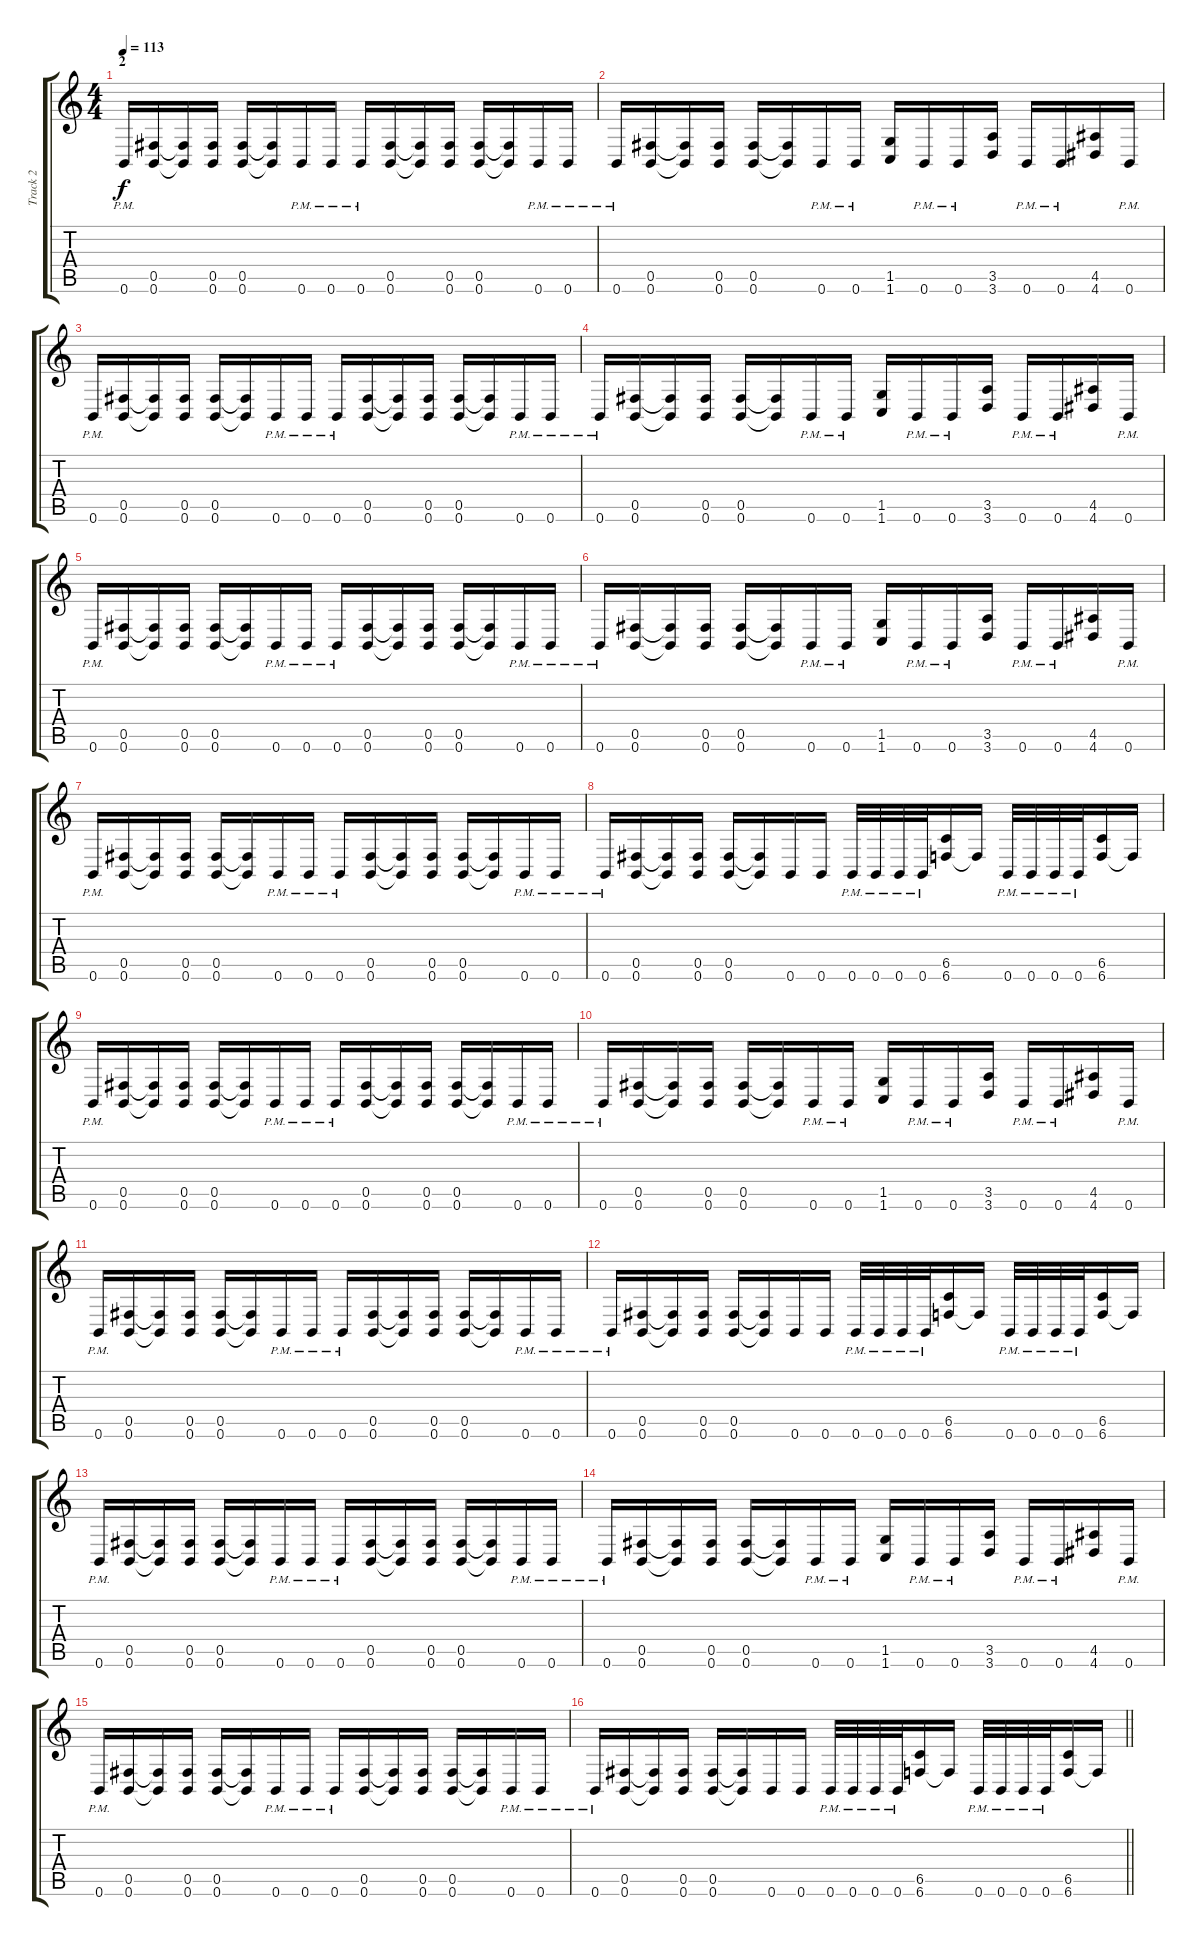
\track ("Track 2" "Track 2") {instrument distortionguitar}
\staff {score tabs}
\tuning (Db4 Ab3 E3 B2 Gb2 B1) {hide}
\ts (4 4)
\section ("" "2")
\tempo 113
\clef g2
\ks c
0.6{pm}.16{dy f} (0.5 0.6).16 (0.5{t} 0.6{t}).16 (0.5 0.6).16 (0.5 0.6).16 (0.5{t} 0.6{t}).16 0.6{pm}.16 0.6{pm}.16 0.6{pm}.16 (0.5 0.6).16 (0.5{t} 0.6{t}).16 (0.5 0.6).16 (0.5 0.6).16 (0.5{t} 0.6{t}).16 0.6{pm}.16 0.6{pm}.16 |
0.6{pm}.16 (0.5 0.6).16 (0.5{t} 0.6{t}).16 (0.5 0.6).16 (0.5 0.6).16 (0.5{t} 0.6{t}).16 0.6{pm}.16 0.6{pm}.16 (1.5 1.6).16 0.6{pm}.16 0.6{pm}.16 (3.5 3.6).16 0.6{pm}.16 0.6{pm}.16 (4.5 4.6).16 0.6{pm}.16 |
0.6{pm}.16 (0.5 0.6).16 (0.5{t} 0.6{t}).16 (0.5 0.6).16 (0.5 0.6).16 (0.5{t} 0.6{t}).16 0.6{pm}.16 0.6{pm}.16 0.6{pm}.16 (0.5 0.6).16 (0.5{t} 0.6{t}).16 (0.5 0.6).16 (0.5 0.6).16 (0.5{t} 0.6{t}).16 0.6{pm}.16 0.6{pm}.16 |
0.6{pm}.16 (0.5 0.6).16 (0.5{t} 0.6{t}).16 (0.5 0.6).16 (0.5 0.6).16 (0.5{t} 0.6{t}).16 0.6{pm}.16 0.6{pm}.16 (1.5 1.6).16 0.6{pm}.16 0.6{pm}.16 (3.5 3.6).16 0.6{pm}.16 0.6{pm}.16 (4.5 4.6).16 0.6{pm}.16 |
0.6{pm}.16 (0.5 0.6).16 (0.5{t} 0.6{t}).16 (0.5 0.6).16 (0.5 0.6).16 (0.5{t} 0.6{t}).16 0.6{pm}.16 0.6{pm}.16 0.6{pm}.16 (0.5 0.6).16 (0.5{t} 0.6{t}).16 (0.5 0.6).16 (0.5 0.6).16 (0.5{t} 0.6{t}).16 0.6{pm}.16 0.6{pm}.16 |
0.6{pm}.16 (0.5 0.6).16 (0.5{t} 0.6{t}).16 (0.5 0.6).16 (0.5 0.6).16 (0.5{t} 0.6{t}).16 0.6{pm}.16 0.6{pm}.16 (1.5 1.6).16 0.6{pm}.16 0.6{pm}.16 (3.5 3.6).16 0.6{pm}.16 0.6{pm}.16 (4.5 4.6).16 0.6{pm}.16 |
0.6{pm}.16 (0.5 0.6).16 (0.5{t} 0.6{t}).16 (0.5 0.6).16 (0.5 0.6).16 (0.5{t} 0.6{t}).16 0.6{pm}.16 0.6{pm}.16 0.6{pm}.16 (0.5 0.6).16 (0.5{t} 0.6{t}).16 (0.5 0.6).16 (0.5 0.6).16 (0.5{t} 0.6{t}).16 0.6{pm}.16 0.6{pm}.16 |
0.6{pm}.16 (0.5 0.6).16 (0.5{t} 0.6{t}).16 (0.5 0.6).16 (0.5 0.6).16 (0.5{t} 0.6{t}).16 0.6.16 0.6.16 0.6{pm}.32 0.6{pm}.32 0.6{pm}.32 0.6{pm}.32 (6.5 6.6).16 6.6{t}.16 0.6{pm}.32 0.6{pm}.32 0.6{pm}.32 0.6{pm}.32 (6.5 6.6).16 6.6{t}.16 |
0.6{pm}.16 (0.5 0.6).16 (0.5{t} 0.6{t}).16 (0.5 0.6).16 (0.5 0.6).16 (0.5{t} 0.6{t}).16 0.6{pm}.16 0.6{pm}.16 0.6{pm}.16 (0.5 0.6).16 (0.5{t} 0.6{t}).16 (0.5 0.6).16 (0.5 0.6).16 (0.5{t} 0.6{t}).16 0.6{pm}.16 0.6{pm}.16 |
0.6{pm}.16 (0.5 0.6).16 (0.5{t} 0.6{t}).16 (0.5 0.6).16 (0.5 0.6).16 (0.5{t} 0.6{t}).16 0.6{pm}.16 0.6{pm}.16 (1.5 1.6).16 0.6{pm}.16 0.6{pm}.16 (3.5 3.6).16 0.6{pm}.16 0.6{pm}.16 (4.5 4.6).16 0.6{pm}.16 |
0.6{pm}.16 (0.5 0.6).16 (0.5{t} 0.6{t}).16 (0.5 0.6).16 (0.5 0.6).16 (0.5{t} 0.6{t}).16 0.6{pm}.16 0.6{pm}.16 0.6{pm}.16 (0.5 0.6).16 (0.5{t} 0.6{t}).16 (0.5 0.6).16 (0.5 0.6).16 (0.5{t} 0.6{t}).16 0.6{pm}.16 0.6{pm}.16 |
0.6{pm}.16 (0.5 0.6).16 (0.5{t} 0.6{t}).16 (0.5 0.6).16 (0.5 0.6).16 (0.5{t} 0.6{t}).16 0.6.16 0.6.16 0.6{pm}.32 0.6{pm}.32 0.6{pm}.32 0.6{pm}.32 (6.5 6.6).16 6.6{t}.16 0.6{pm}.32 0.6{pm}.32 0.6{pm}.32 0.6{pm}.32 (6.5 6.6).16 6.6{t}.16 |
0.6{pm}.16 (0.5 0.6).16 (0.5{t} 0.6{t}).16 (0.5 0.6).16 (0.5 0.6).16 (0.5{t} 0.6{t}).16 0.6{pm}.16 0.6{pm}.16 0.6{pm}.16 (0.5 0.6).16 (0.5{t} 0.6{t}).16 (0.5 0.6).16 (0.5 0.6).16 (0.5{t} 0.6{t}).16 0.6{pm}.16 0.6{pm}.16 |
0.6{pm}.16 (0.5 0.6).16 (0.5{t} 0.6{t}).16 (0.5 0.6).16 (0.5 0.6).16 (0.5{t} 0.6{t}).16 0.6{pm}.16 0.6{pm}.16 (1.5 1.6).16 0.6{pm}.16 0.6{pm}.16 (3.5 3.6).16 0.6{pm}.16 0.6{pm}.16 (4.5 4.6).16 0.6{pm}.16 |
0.6{pm}.16 (0.5 0.6).16 (0.5{t} 0.6{t}).16 (0.5 0.6).16 (0.5 0.6).16 (0.5{t} 0.6{t}).16 0.6{pm}.16 0.6{pm}.16 0.6{pm}.16 (0.5 0.6).16 (0.5{t} 0.6{t}).16 (0.5 0.6).16 (0.5 0.6).16 (0.5{t} 0.6{t}).16 0.6{pm}.16 0.6{pm}.16 |
\barLineRight lightlight
0.6{pm}.16 (0.5 0.6).16 (0.5{t} 0.6{t}).16 (0.5 0.6).16 (0.5 0.6).16 (0.5{t} 0.6{t}).16 0.6.16 0.6.16 0.6{pm}.32 0.6{pm}.32 0.6{pm}.32 0.6{pm}.32 (6.5 6.6).16 6.6{t}.16 0.6{pm}.32 0.6{pm}.32 0.6{pm}.32 0.6{pm}.32 (6.5 6.6).16 6.6{t}.16
